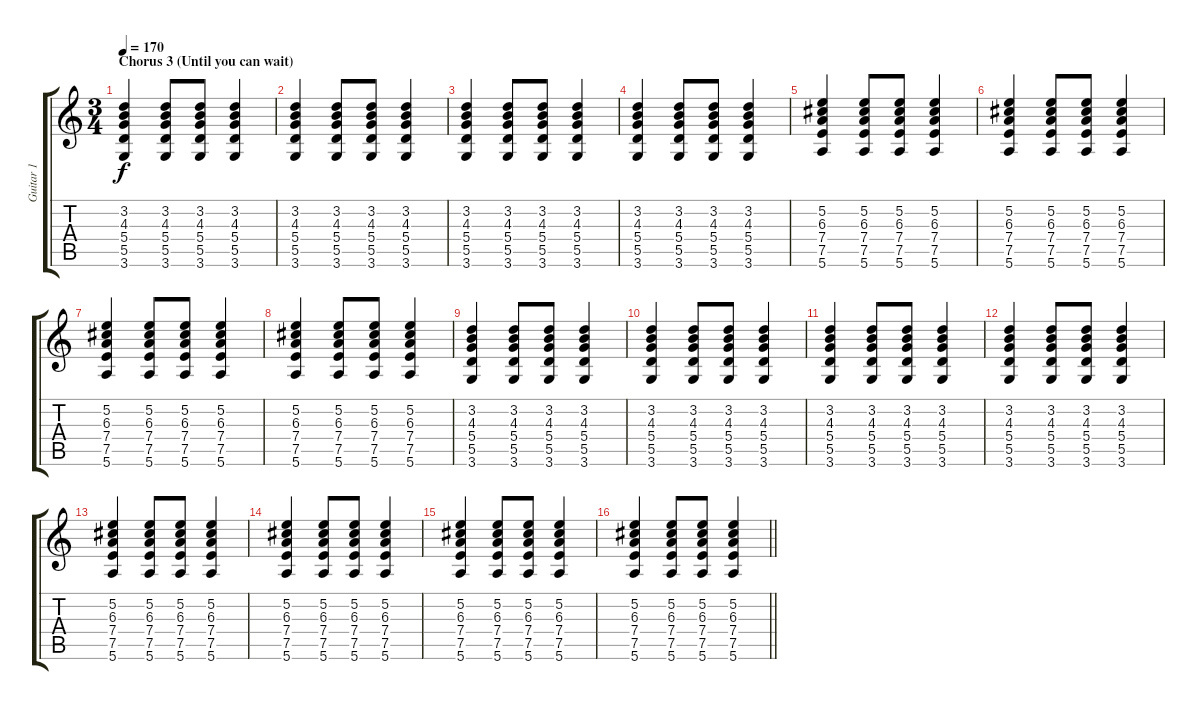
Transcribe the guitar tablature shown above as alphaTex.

\track ("Guitar 1" "Guitar 1") {instrument distortionguitar}
\staff {score tabs}
\tuning (E4 B3 G3 D3 A2 E2) {hide}
\ts (3 4)
\section ("" "Chorus 3 (Until you can wait)")
\tempo 170
\clef g2
\ks c
(3.2 4.3 5.4 5.5 3.6).4{dy f} (3.2 4.3 5.4 5.5 3.6).8 (3.2 4.3 5.4 5.5 3.6).8 (3.2 4.3 5.4 5.5 3.6).4 |
(3.2 4.3 5.4 5.5 3.6).4 (3.2 4.3 5.4 5.5 3.6).8 (3.2 4.3 5.4 5.5 3.6).8 (3.2 4.3 5.4 5.5 3.6).4 |
(3.2 4.3 5.4 5.5 3.6).4 (3.2 4.3 5.4 5.5 3.6).8 (3.2 4.3 5.4 5.5 3.6).8 (3.2 4.3 5.4 5.5 3.6).4 |
(3.2 4.3 5.4 5.5 3.6).4 (3.2 4.3 5.4 5.5 3.6).8 (3.2 4.3 5.4 5.5 3.6).8 (3.2 4.3 5.4 5.5 3.6).4 |
(5.2 6.3 7.4 7.5 5.6).4 (5.2 6.3 7.4 7.5 5.6).8 (5.2 6.3 7.4 7.5 5.6).8 (5.2 6.3 7.4 7.5 5.6).4 |
(5.2 6.3 7.4 7.5 5.6).4 (5.2 6.3 7.4 7.5 5.6).8 (5.2 6.3 7.4 7.5 5.6).8 (5.2 6.3 7.4 7.5 5.6).4 |
(5.2 6.3 7.4 7.5 5.6).4 (5.2 6.3 7.4 7.5 5.6).8 (5.2 6.3 7.4 7.5 5.6).8 (5.2 6.3 7.4 7.5 5.6).4 |
(5.2 6.3 7.4 7.5 5.6).4 (5.2 6.3 7.4 7.5 5.6).8 (5.2 6.3 7.4 7.5 5.6).8 (5.2 6.3 7.4 7.5 5.6).4 |
(3.2 4.3 5.4 5.5 3.6).4 (3.2 4.3 5.4 5.5 3.6).8 (3.2 4.3 5.4 5.5 3.6).8 (3.2 4.3 5.4 5.5 3.6).4 |
(3.2 4.3 5.4 5.5 3.6).4 (3.2 4.3 5.4 5.5 3.6).8 (3.2 4.3 5.4 5.5 3.6).8 (3.2 4.3 5.4 5.5 3.6).4 |
(3.2 4.3 5.4 5.5 3.6).4 (3.2 4.3 5.4 5.5 3.6).8 (3.2 4.3 5.4 5.5 3.6).8 (3.2 4.3 5.4 5.5 3.6).4 |
(3.2 4.3 5.4 5.5 3.6).4 (3.2 4.3 5.4 5.5 3.6).8 (3.2 4.3 5.4 5.5 3.6).8 (3.2 4.3 5.4 5.5 3.6).4 |
(5.2 6.3 7.4 7.5 5.6).4 (5.2 6.3 7.4 7.5 5.6).8 (5.2 6.3 7.4 7.5 5.6).8 (5.2 6.3 7.4 7.5 5.6).4 |
(5.2 6.3 7.4 7.5 5.6).4 (5.2 6.3 7.4 7.5 5.6).8 (5.2 6.3 7.4 7.5 5.6).8 (5.2 6.3 7.4 7.5 5.6).4 |
(5.2 6.3 7.4 7.5 5.6).4 (5.2 6.3 7.4 7.5 5.6).8 (5.2 6.3 7.4 7.5 5.6).8 (5.2 6.3 7.4 7.5 5.6).4 |
\barLineRight lightlight
(5.2 6.3 7.4 7.5 5.6).4 (5.2 6.3 7.4 7.5 5.6).8 (5.2 6.3 7.4 7.5 5.6).8 (5.2 6.3 7.4 7.5 5.6).4
